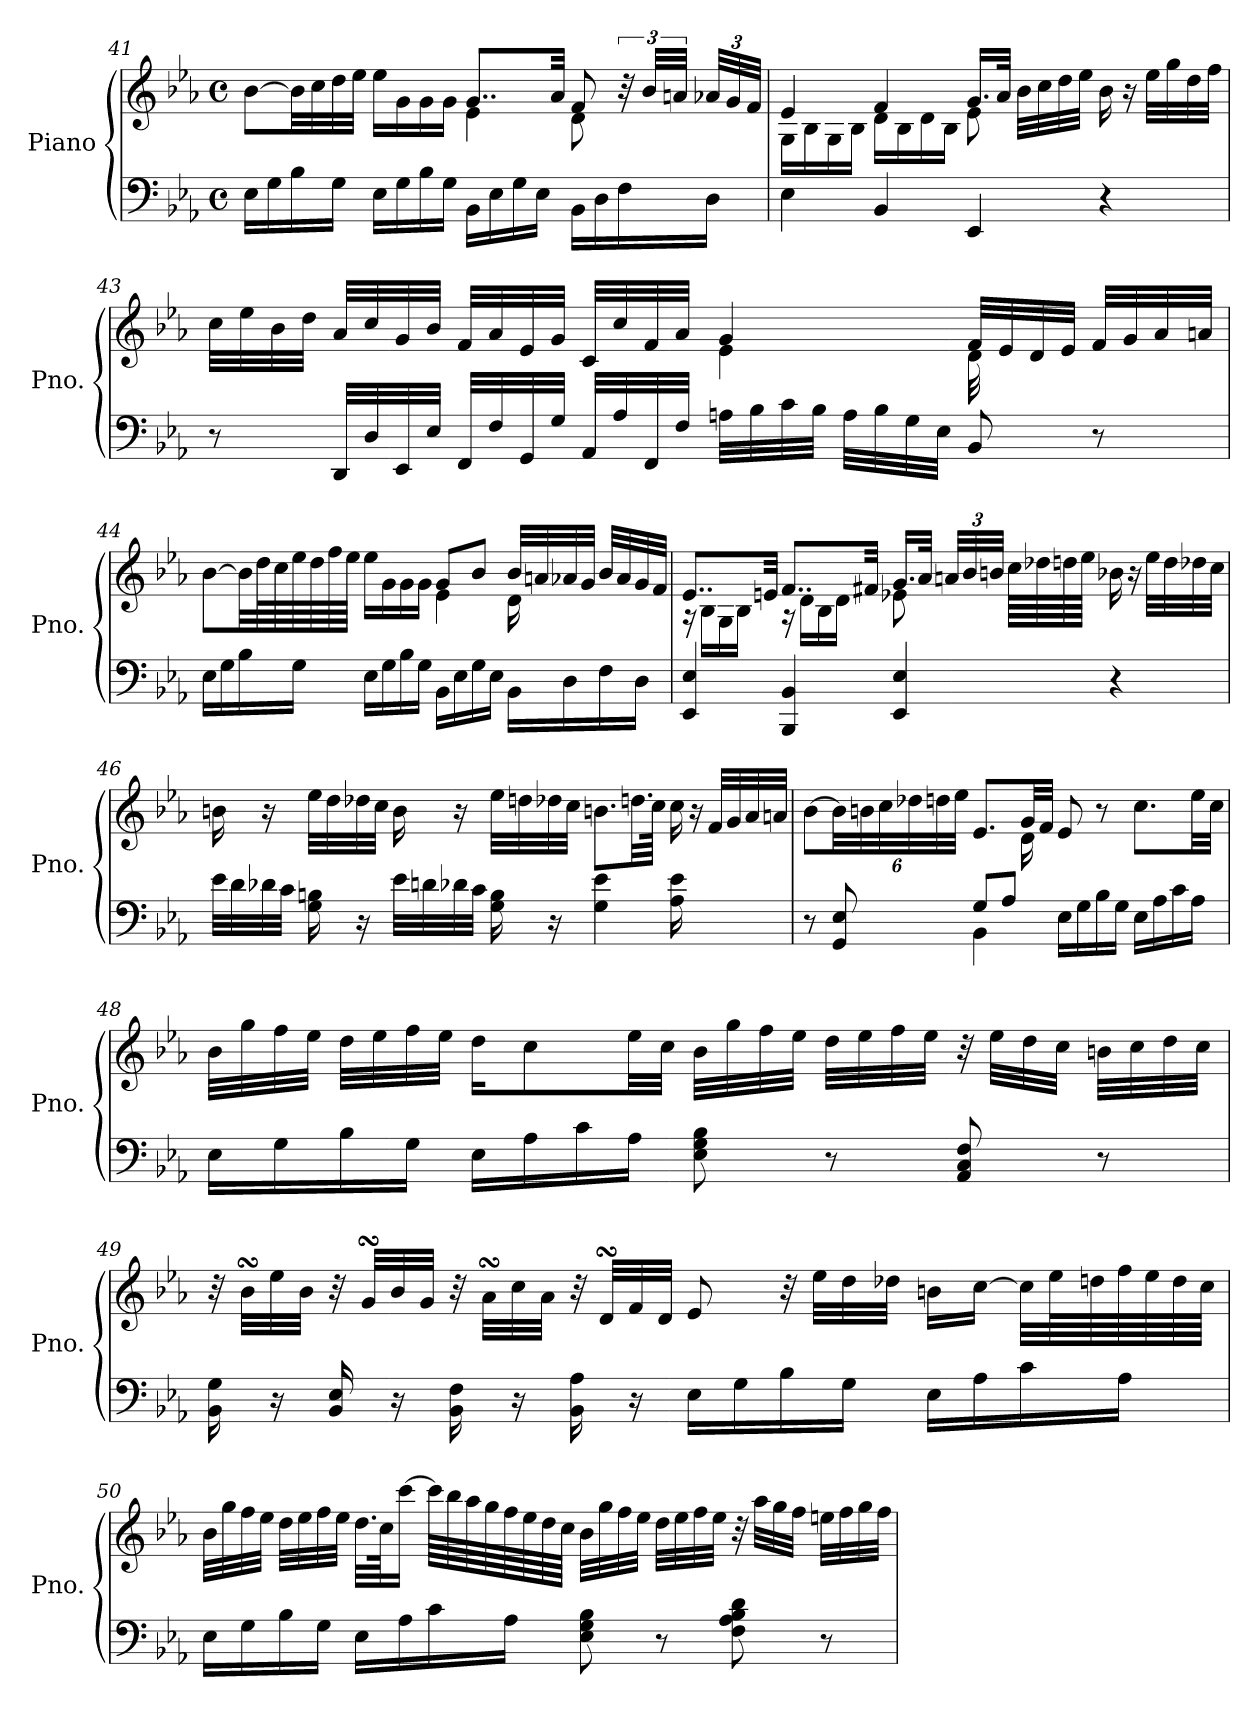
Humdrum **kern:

**kern	**kern
*part1	*part1
*staff2	*staff1
*I"Piano	*
*I'Pno.	*
*clefF4	*clefG2
*k[b-e-a-]	*k[b-e-a-]
*M4/4	*M4/4
*met(c)	*met(c)
=41	=41
*	*^
16E-\LL	[8b-\L	2ryy
16G\	.	.
16B-\	32b-\LL]	.
.	32cc\	.
16G\JJ	32dd\	.
.	32ee-\JJJ	.
16E-\LL	16ee-\LL	.
16G\	16g\	.
16B-\	16g\	.
16G\JJ	16g\JJ	.
16BB-\LL	8..g/L	4e-\
16E-\	.	.
16G\	.	.
16E-\JJ	.	.
.	32a-/Jkk	.
16BB-\LL	8f/	8d\
16D\	.	.
16F\	48r	8ryy
.	48b-/LLL	.
.	48an/JJJ	.
*	*Xbrackettup	*
16D\JJ	48a-X/LLL	.
.	48g/	.
.	48f/JJJ	.
!!LO:LB:g=z	!!
=42	=42	=42
4E-\	4e-/	16G\LL
.	.	16B-\
.	.	16G\
.	.	16B-\JJ
4BB-/	4f/	16d\LL
.	.	16B-\
.	.	16d\
.	.	16B-\JJ
4EE-/	16.g/LL	8e-\
.	32a-/JJk	.
.	32b-\LLL	8ryy
.	32cc\	.
.	32dd\	.
.	32ee-\JJJ	.
4r	16b-\	4ryy
.	16r	.
.	32ee-\LLL	.
.	32gg\	.
.	32dd\	.
.	32ff\JJJ	.
=43	=43	=43
8r	32cc\LLL	2ryy
.	32ee-\	.
.	32b-\	.
.	32dd\JJJ	.
32DD/LLL	32a-/LLL	.
32D/	32cc/	.
32EE-/	32g/	.
32E-/JJJ	32b-/JJJ	.
32FF/LLL	32f/LLL	.
32F/	32a-/	.
32GG/	32e-/	.
32G/JJJ	32g/JJJ	.
32AA-/LLL	32c/LLL	.
32A-/	32cc/	.
32FF/	32f/	.
32F/JJJ	32a-/JJJ	.
32An\LLL	4g/	4e-\
32B-\	.	.
32c\	.	.
32B-\JJJ	.	.
32A\LLL	.	.
32B-\	.	.
32G\	.	.
32E-\JJJ	.	.
8BB-/	32f/LLL	32d\
.	32e-/	32ryy
.	32d/	16ryy
.	32e-/JJJ	.
8r	32f/LLL	8ryy
.	32g/	.
.	32a-/	.
.	32an/JJJ	.
!!LO:LB:g=z	!!
=44	=44	=44
16E-\LL	[8b-\L	2ryy
16G\	.	.
16B-\	32b-\LL]	.
.	64dd\L	.
.	64cc\	.
16G\JJ	64ee-\	.
.	64dd\	.
.	64ff\	.
.	64ee-\JJJJ	.
16E-\LL	16ee-\LL	.
16G\	16g\	.
16B-\	16g\	.
16G\JJ	16g\JJ	.
16BB-\LL	8g/L	4e-\
16E-\	.	.
16G\	8b-/J	.
16E-\JJ	.	.
16BB-\LL	32b-/LLL	16d\
.	32an/	.
16D\	32a-X/	16ryy
.	32g/JJJ	.
16F\	32b-/LLL	8ryy
.	32a-/	.
16D\JJ	32g/	.
.	32f/JJJ	.
=45	=45	=45
4EE-/ 4E-/	8..e-/L	16r
.	.	16B-\LL
.	.	16G\
.	.	16B-\JJ
.	32en/Jkk	.
4BBB-/ 4BB-/	8..f/L	16r
.	.	16d\LL
.	.	16B-\
.	.	16d\JJ
.	32f#X/Jkk	.
4EE-/ 4E-/	16.g/LL	8e-X\
.	32a-/JJk	.
.	48an/LLL	8ryy
.	48b-/	.
.	48bn/JJJ	.
.	64cc\LLLL	.
.	64dd-X\	.
.	64ddn\	.
.	64ee-\JJJJ	.
4r	16b-X\	4ryy
.	16r	.
.	32ee-\LLL	.
.	32dd\	.
.	32dd-X\	.
.	32cc\JJJ	.
*	*v	*v
!!LO:LB:g=z
=46	=46
32e-\LLL	16bn\
32d\	.
32d-X\	16r
32c\JJJ	.
16G\ 16Bn\	32ee-\LLL
.	32dd\
16r	32dd-X\
.	32cc\JJJ
32e-\LLL	16b\
32dn\	.
32d-X\	16r
32c\JJJ	.
16G\ 16B\	32ee-\LLL
.	32ddn\
16r	32dd-X\
.	32cc\JJJ
4G\ 4e-\	8.bn\L
.	32.ddn\LL
.	64cc\JJJk
16A-\ 16e-\	16cc\
16ryy	16r
8ryy	32f/LLL
.	32g/
.	32a-/
.	32an/JJJ
=47	=47
*^	*^
8r	4ryy	[8b-\L	4ryy
8GG/ 8E-/	.	48b-\LL]	.
.	.	48bn\	.
.	.	48cc\	.
.	.	48dd-X\	.
.	.	48ddn\	.
.	.	48ee-\JJJ	.
8G/L	4BB-\	8.e-/L	8.ryy
8A-/J	.	.	.
.	.	32g/LL	16d\
.	.	32f/JJJ	.
16E-\LL	2ryy	8e-/	2ryy
16G\	.	.	.
16B-\	.	8r	.
16G\JJ	.	.	.
16E-\LL	.	8.cc\L	.
16A-\	.	.	.
16c\	.	.	.
16A-\JJ	.	32ee-\LL	.
.	.	32cc\JJJ	.
*v	*v	*	*
*	*v	*v
!!LO:LB:g=z
=48	=48
16E-\LL	32b-\LLL
.	32gg\
16G\	32ff\
.	32ee-\JJJ
16B-\	32dd\LLL
.	32ee-\
16G\JJ	32ff\
.	32ee-\JJJ
16E-\LL	16dd\KL
16A-\	8cc\
16c\	.
16A-\JJ	32ee-\LL
.	32cc\JJJ
8E-\ 8G\ 8B-\	32b-\LLL
.	32gg\
.	32ff\
.	32ee-\JJJ
8r	32dd\LLL
.	32ee-\
.	32ff\
.	32ee-\JJJ
8AA-/ 8C/ 8F/	32r
.	32ee-\LLL
.	32dd\
.	32cc\JJJ
8r	32bn\LLL
.	32cc\
.	32dd\
.	32cc\JJJ
=49	=49
16BB-\ 16G\	32r
.	32b-sSSS\LLL
16r	32ee-\
.	32b-\JJJ
16BB-/ 16E-/	32r
.	32gsSsS/LLL
16r	32b-/
.	32g/JJJ
16BB-\ 16F\	32r
.	32a-sSSs\LLL
16r	32cc\
.	32a-\JJJ
16BB-\ 16A-\	32r
.	32dsSsS/LLL
16r	32f/
.	32d/JJJ
16E-\LL	8e-/
16G\	.
16B-\	32r
.	32ee-\LLL
16G\JJ	32dd\
.	32dd-X\JJJ
16E-\LL	16bn\LL
16A-\	[16cc\JJ
16c\	32cc\LLL]
.	64ee-\L
.	64ddn\
16A-\JJ	64ff\
.	64ee-\
.	64dd\
.	64cc\JJJJ
!!LO:LB:g=z
=50	=50
16E-\LL	32b-\LLL
.	32gg\
16G\	32ff\
.	32ee-\JJJ
16B-\	32dd\LLL
.	32ee-\
16G\JJ	32ff\
.	32ee-\JJJ
16E-\LL	32.dd\LLL
.	64cc\JK
16A-\	[16ccc\JJ
16c\	64ccc\LLLL]
.	64bb-\
.	64aa-\
.	64gg\
16A-\JJ	64ff\
.	64ee-\
.	64dd\
.	64cc\JJJJ
8E-\ 8G\ 8B-\	32b-\LLL
.	32gg\
.	32ff\
.	32ee-\JJJ
8r	32dd\LLL
.	32ee-\
.	32ff\
.	32ee-\JJJ
8F\ 8A-\ 8B-\ 8d\	32r
.	32aa-\LLL
.	32gg\
.	32ff\JJJ
8r	32een\LLL
.	32ff\
.	32gg\
.	32ff\JJJ
=	=
*-	*-
